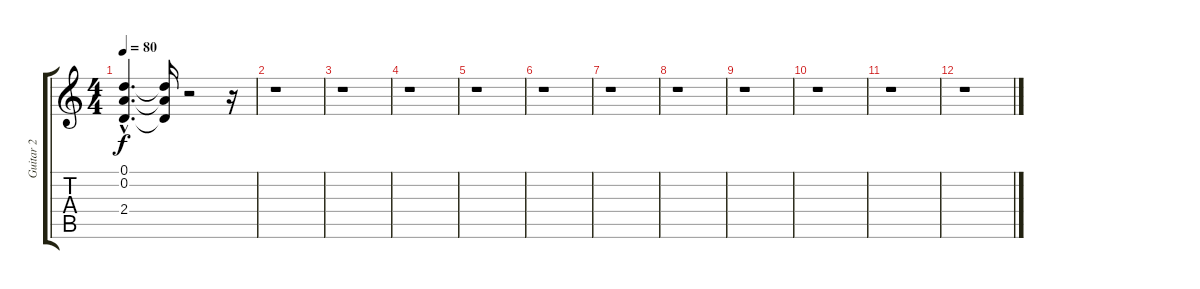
\track ("Guitar 2" "Guitar 2") {instrument distortionguitar}
\staff {score tabs}
\tuning (D4 A3 F3 C3 G2 D2) {hide}
\ts (4 4)
\tempo 80
\clef g2
\ks c
(0.1{hac t} 0.2{hac t} 2.4{hac t}).4{d dy f} (0.1{t} 0.2{t} 2.4{t}).16 r.2 r.16 |
r.1 |
r.1 |
r.1 |
r.1 |
r.1 |
r.1 |
r.1 |
r.1 |
r.1 |
r.1 |
r.1
